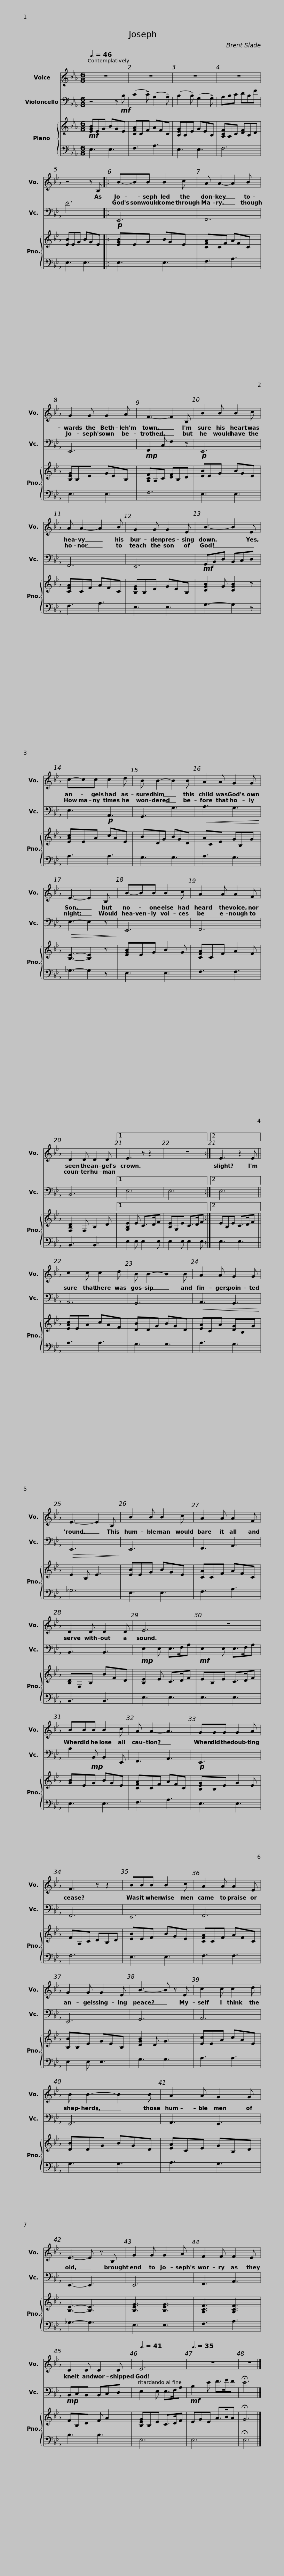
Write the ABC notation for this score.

X:1
%%score 1 2 { 3 | 4 }
L:1/8
Q:3/8=46
M:6/8
I:linebreak $
K:Eb
V:1 treble
V:2 bass
V:3 treble
V:4 bass
V:1
 z6 | z6 | z6 | z6 | z4 z B, |:$ %5
 B-BB B2 c | A A2- A2 B | G2 G G2 A | F3- F2 B, |$ B2 B B2 c | %10
 A A2- A2 B | G2 G G2 E | B3- B2 E | c-cc c2 d |$ B B2- B2 B | %15
 A2 A G2 G | E3- E2 B, | B-BB B2 c | A2 A A2 F |$ D2 D D2 D |1 %20
 E3 z z2 | z6 :|2 E3 z2 E || c2 c c2 d | B B2- B2 B |$ %25
 A2 A G2 G | E3- E2 B, | B2 B B2 c | A2 A A2 F | D2 D D2 D | %30
 E6 |$ z6 | BBB B2 c | A A2- A3 | GGG G2 A | %35
 F3 z z2 |$ BBB B2 c | A2 A A2 E | G2 G G2 E | B3- B z E | %40
 c2 c c2 d |$ B B2- B2 B | A2 A G2 G | E3- E z B, | G2 G G2 A | %45
 F2 F F2 E |$ D2 D D2 D |[Q:3/8=41] E6 |[Q:3/8=35] z6 | z6 |] %50
V:2
 z4 z!mf! B, | (C2 !tenuto!C) (A,2 !tenuto!A,) | (B,2 !tenuto!B,) (G,2 !tenuto!G,) | A,B,C DB,F | E6 |:$ %5
!p! E,,6 | F,,6 | E,,6 |!mp! F,,2 C, F,2 z |$!p! E,,6 | %10
 F,,6 | E,,6 |!mf! G,,B,,D, B,,C,D, | E,3!p! A,,3 |$ G,,3 G,3 | %15
!<(! A,3 G,3!<)! |!>(! E,3- E,2 z!>)! | E,,6 | F,,6 |$ B,,6 |1 %20
 E,6 | E,6 :|2 E,6 || A,,6 | G,,6 |$ %25
!<(! A,,3 G,,3!<)! |!>(! E,,6!>)! | E,,6 | F,,3 A,,3 | B,,3 B,,3 | %30
!mp! E,2 E, E,>F,A, |$!mf! E,2 E, E,>F,A, | B,2!mp! B,, B,,2 E,, | F,,3 A,,3 |!p! E,,6 | %35
 F,,6 |$ E,,6 | F,,6 | E,,6 | G,,6 | %40
 A,,6 |$ G,,6 | A,,3 G,,3 | E,,3- E,,3 | E,,6 | %45
 F,,3 A,,3 |$!mp! B,,C,B,, B,,C,D, | E,2 E, E,>F,A, |!mf! B,2 E F>GF | !fermata!E6 |] %50
V:3
!mf! [EGB]EG BGE | [CFA]CF AFC | [B,EG]B,E GEB, | [A,CF]A,C [DF]B,D | [EB]EG BGE |:$ %5
 [EGB]EG BGE | [CFA]CF AFC | [B,EG]B,E GEB, | [A,CF]A,C [DF]B,D |$ [EB]EG BGE | %10
 [CFA]CF AFC | [B,EG]B,E GEB, | [DGB]2 G [DGB]2 z | [EAc]EA cAE |$ BDG BGD | %15
 ACE GB,G | [B,E]3- [B,E]2 z | [EGB]EG B2 G | [CFA]CF A2 F |$ [F,B,D]2 F, B,2 D |1 %20
 [G,B,E]2 E C>DF | [B,E]G,E C>DF :|2 EB,E C>DF || [EAc]EA cAF | [DB]DG BGD |$ %25
 [EA]CA [DG]B,G | E2 B, E3 | [EB]EG BGE | [CA]CF AFC | [B,D]F,B, BFD | %30
 [B,E]2 E C>DF |$ EB,E C>DF | [GB]EG BGE | [CFA]CF AFC | [B,EG]B,E G2 E | %35
 FA,C DB,D |$ [EB]EF BGE | [CFA]CF AFC | [B,B]B,E GEB, | [DGB]2 D G3 | %40
 [Ec]EA cAE |$ [DB]DG BGD | [EA]CE GB,D | [B,E]3- [B,E]3 | [B,EG]3 [B,EG]3 | %45
 [A,CF]3 [A,CF]3 |$ FB,D F A2 | [B,EG]B,E C>DF | EGE A>BA | !fermata!G6 |] %50
V:4
 E,3 E,3 | F,3 A,3 | E,3 E,3 | F,6 | E,3 E,3 |:$ %5
 E,3 E,3 | F,3 A,3 | E,3 E,3 | F,6 |$ E,3 E,3 | %10
 F,3 A,3 | E,3 E,3 | G,3- G,2 z | A,3 A,3 |$ G,3 G,3 | %15
 A,3 G,3 | _G,3- G,2 z | E,3 E,3 | F,3 F,3 |$ B,,3 B,,3 |1 %20
 E,2 E, E,2 E, | E,2 E, E,2 E, :|2 E,3 E,3 || A,3 A,3 | G,3 G,3 |$ %25
 A,3 G,3 | _G,6 | E,3 E,3 | F,3 A,3 | B,,3 B,,3 | %30
 E,3 E,3 |$ E,3 E,3 | E,3 E,3 | F,3 A,3 | E,3 E,3 | %35
 F,6 |$ E,3 E,3 | F,3 F,3 | E,2 E, E,3 | G,3 G,3 | %40
 A,3 A,3 |$ G,3 G,3 | A,3 G,3 | _G,3- G,3 | E,3 E,3 | %45
 F,3 A,3 |$ B,3 B,3 | E,6 | E,6 | !fermata!E,6 |] %50
